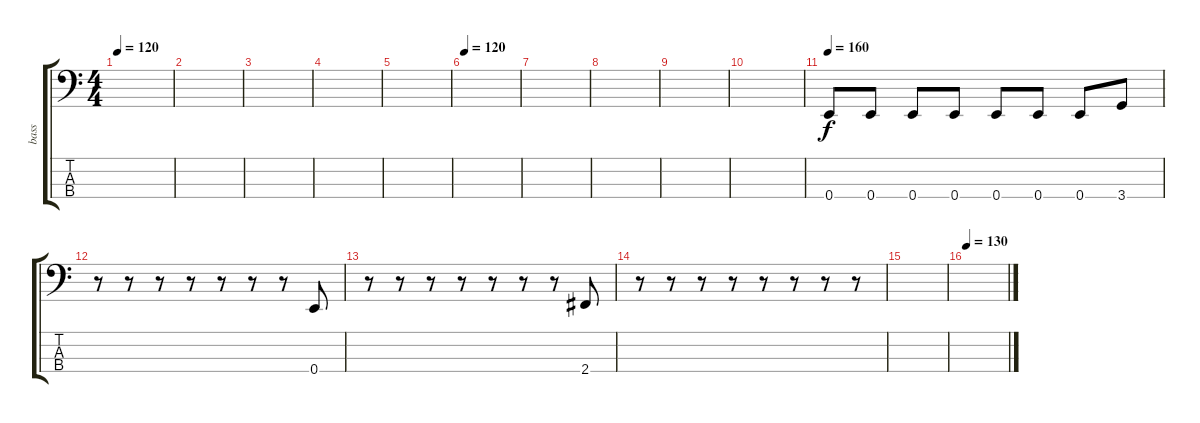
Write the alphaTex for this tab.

\track ("bass" "bass") {instrument electricbassfinger}
\staff {score tabs}
\tuning (G2 D2 A1 E1) {hide}
\ts (4 4)
\tempo 120
\clef f4
\ks c
|
|
|
|
|
\tempo 120
|
|
|
|
|
\tempo 160
0.4.8 0.4.8 0.4.8 0.4.8 0.4.8 0.4.8 0.4.8 3.4.8 |
r.8 r.8 r.8 r.8 r.8 r.8 r.8 0.4.8 |
r.8 r.8 r.8 r.8 r.8 r.8 r.8 2.4.8 |
r.8 r.8 r.8 r.8 r.8 r.8 r.8 r.8 |
|
\tempo 130
